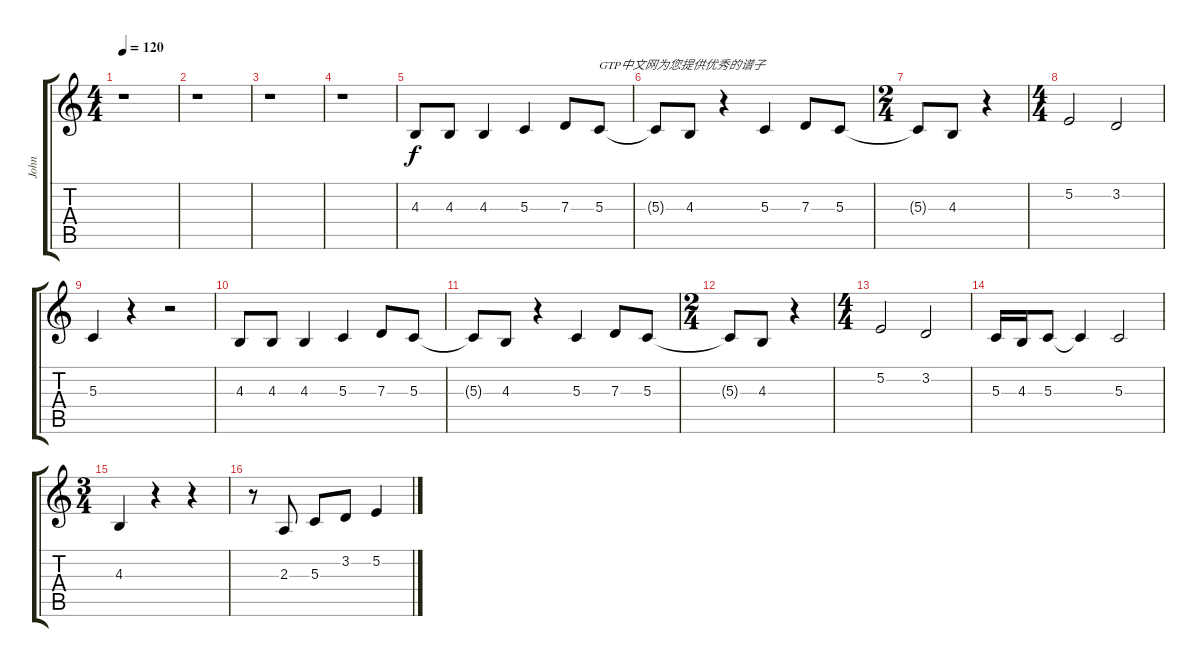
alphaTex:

\track ("John" "John") {instrument clarinet}
\staff {score tabs}
\tuning (E4 B3 G3 D3 A2 E2) {hide}
\ts (4 4)
\tempo 120
\clef g2
\ks c
r.1{dy f instrument clarinet} |
r.1 |
r.1 |
r.1 |
4.3.8 4.3.8 4.3.4 5.3.4 7.3.8 5.3.8{txt "GTP中文网为您提供优秀的谱子"} |
5.3{t}.8 4.3.8 r.4 5.3.4 7.3.8 5.3.8 |
\ts (2 4)
5.3{t}.8 4.3.8 r.4 |
\ts (4 4)
5.2.2 3.2.2 |
5.3.4 r.4 r.2 |
4.3.8 4.3.8 4.3.4 5.3.4 7.3.8 5.3.8 |
5.3{t}.8 4.3.8 r.4 5.3.4 7.3.8 5.3.8 |
\ts (2 4)
5.3{t}.8 4.3.8 r.4 |
\ts (4 4)
5.2.2 3.2.2 |
5.3.16 4.3.16 5.3.8 5.3{t}.4 5.3.2 |
\ts (3 4)
4.3.4 r.4 r.4 |
r.8 2.3.8 5.3.8 3.2.8 5.2.4
